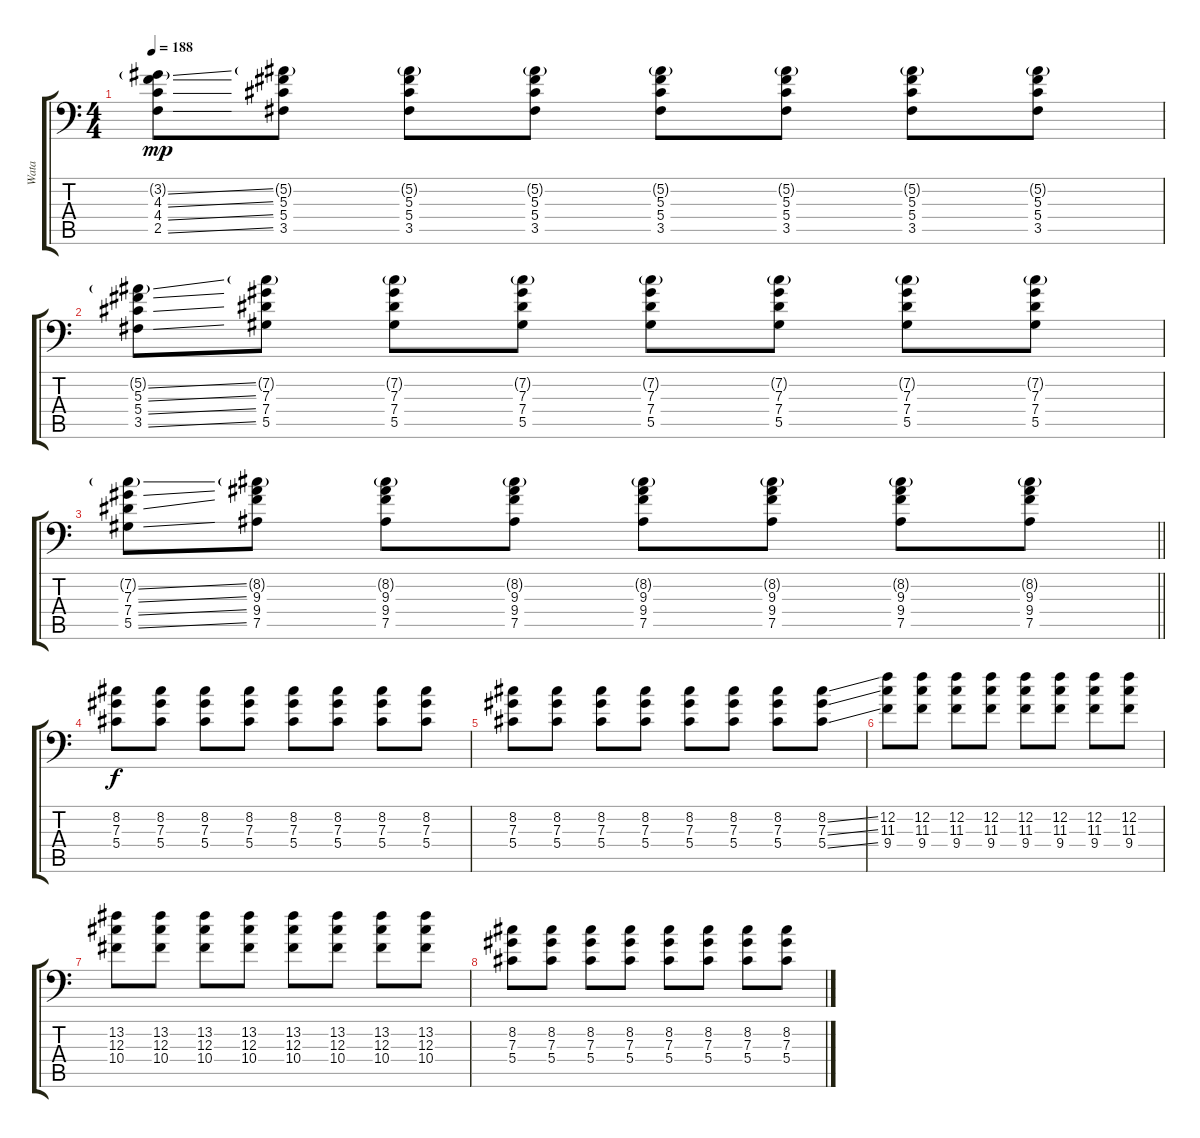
\track ("Wata" "Wata") {instrument distortionguitar}
\staff {score tabs}
\tuning (Bb3 F3 Db3 Ab2 Eb2 Bb1) {hide}
\ts (4 4)
\tempo 188
\clef f4
\ks c
(3.2{ss g} 4.3{ss} 4.4{ss} 2.5{ss}).8{dy mp} (5.2{g} 5.3 5.4 3.5).8 (5.2{g} 5.3 5.4 3.5).8 (5.2{g} 5.3 5.4 3.5).8 (5.2{g} 5.3 5.4 3.5).8 (5.2{g} 5.3 5.4 3.5).8 (5.2{g} 5.3 5.4 3.5).8 (5.2{g} 5.3 5.4 3.5).8 |
(5.2{ss g} 5.3{ss} 5.4{ss} 3.5{ss}).8 (7.2{g} 7.3 7.4 5.5).8 (7.2{g} 7.3 7.4 5.5).8 (7.2{g} 7.3 7.4 5.5).8 (7.2{g} 7.3 7.4 5.5).8 (7.2{g} 7.3 7.4 5.5).8 (7.2{g} 7.3 7.4 5.5).8 (7.2{g} 7.3 7.4 5.5).8 |
\barLineRight lightlight
(7.2{ss g} 7.3{ss} 7.4{ss} 5.5{ss}).8 (8.2{g} 9.3 9.4 7.5).8 (8.2{g} 9.3 9.4 7.5).8 (8.2{g} 9.3 9.4 7.5).8 (8.2{g} 9.3 9.4 7.5).8 (8.2{g} 9.3 9.4 7.5).8 (8.2{g} 9.3 9.4 7.5).8 (8.2{g} 9.3 9.4 7.5).8 |
\section ("" "")
(8.2 7.3 5.4).8{dy f} (8.2 7.3 5.4).8 (8.2 7.3 5.4).8 (8.2 7.3 5.4).8 (8.2 7.3 5.4).8 (8.2 7.3 5.4).8 (8.2 7.3 5.4).8 (8.2 7.3 5.4).8 |
(8.2 7.3 5.4).8 (8.2 7.3 5.4).8 (8.2 7.3 5.4).8 (8.2 7.3 5.4).8 (8.2 7.3 5.4).8 (8.2 7.3 5.4).8 (8.2 7.3 5.4).8 (8.2{ss} 7.3{ss} 5.4{ss}).8 |
(12.2 11.3 9.4).8 (12.2 11.3 9.4).8 (12.2 11.3 9.4).8 (12.2 11.3 9.4).8 (12.2 11.3 9.4).8 (12.2 11.3 9.4).8 (12.2 11.3 9.4).8 (12.2 11.3 9.4).8 |
(13.2 12.3 10.4).8 (13.2 12.3 10.4).8 (13.2 12.3 10.4).8 (13.2 12.3 10.4).8 (13.2 12.3 10.4).8 (13.2 12.3 10.4).8 (13.2 12.3 10.4).8 (13.2 12.3 10.4).8 |
(8.2 7.3 5.4).8 (8.2 7.3 5.4).8 (8.2 7.3 5.4).8 (8.2 7.3 5.4).8 (8.2 7.3 5.4).8 (8.2 7.3 5.4).8 (8.2 7.3 5.4).8 (8.2 7.3 5.4).8
